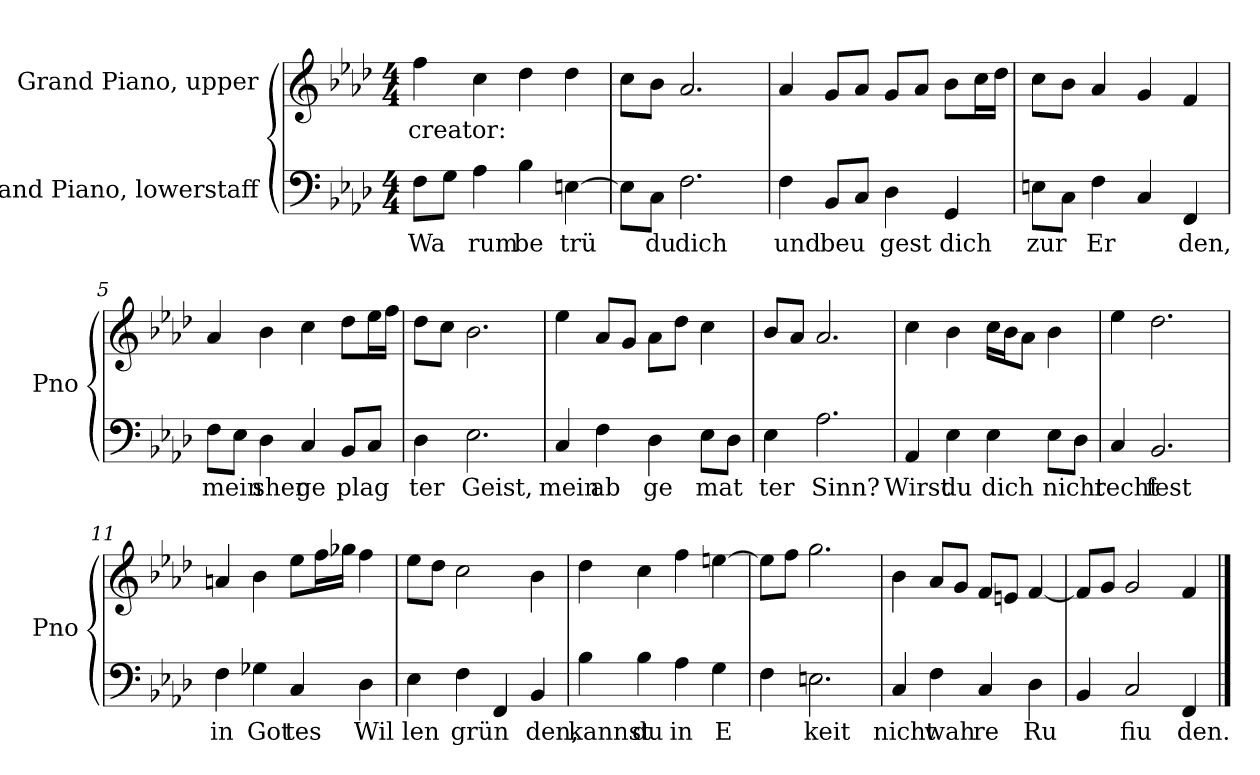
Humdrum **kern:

**kern	**text	**kern	**text
*part2	*part2	*part1	*part1
*staff2	*staff2	*staff1	*staff1
*I"Grand Piano, lowerstaff	*	*I"Grand Piano, upper	*
*I'Pno	*	*I'Pno	*
*clefF4	*	*clefG2	*
*k[b-e-a-d-]	*	*k[b-e-a-d-]	*
*M4/4	*	*M4/4	*
*MM60	*	*MM60	*
=1	=1	=1	=1
!	!LO:LY:b	!	!LO:LY:b
8F\L	Wa	4ff\	creator:
8G\J	.	.	.
!	!LO:LY:b	!	!
4A-\	rum	4cc\	.
!	!LO:LY:b	!	!
4B-\	be	4dd-\	.
!	!LO:LY:b	!	!
[4En\	trü	4dd-\	.
=2	=2	=2	=2
8E\L]	.	8cc\L	.
!	!LO:LY:b	!	!
8C\J	du	8b-\J	.
!	!LO:LY:b	!	!
2.F\	dich	2.a-/	.
=3	=3	=3	=3
!	!LO:LY:b	!	!
4F\	und	4a-/	.
!	!LO:LY:b	!	!
8BB-/L	beu	8g/L	.
8C/J	.	8a-/J	.
!	!LO:LY:b	!	!
4D-\	gest	8g/L	.
.	.	8a-/J	.
!	!LO:LY:b	!	!
4GG/	dich	8b-\L	.
.	.	16cc\L	.
.	.	16dd-\JJ	.
=4	=4	=4	=4
!	!LO:LY:b	!	!
8En\L	zur	8cc\L	.
8C\J	.	8b-\J	.
!	!LO:LY:b	!	!
4F\	Er	4a-/	.
4C/	.	4g/	.
!	!LO:LY:b	!	!
4FF/	den,	4f/	.
!!LO:LB:g=z
=5	=5	=5	=5
!	!LO:LY:b	!	!
8F\L	mein	4a-/	.
8E-\J	.	.	.
!	!LO:LY:b	!	!
4D-\	sher	4b-\	.
!	!LO:LY:b	!	!
4C/	ge	4cc\	.
!	!LO:LY:b	!	!
8BB-/L	plag	8dd-\L	.
8C/J	.	16ee-\L	.
.	.	16ff\JJ	.
=6	=6	=6	=6
!	!LO:LY:b	!	!
4D-\	ter	8dd-\L	.
.	.	8cc\J	.
!	!LO:LY:b	!	!
2.E-\	Geist,	2.b-\	.
=7	=7	=7	=7
!	!LO:LY:b	!	!
4C/	mein	4ee-\	.
!	!LO:LY:b	!	!
4F\	ab	8a-/L	.
.	.	8g/J	.
!	!LO:LY:b	!	!
4D-\	ge	8a-\L	.
.	.	8dd-\J	.
!	!LO:LY:b	!	!
8E-\L	mat	4cc\	.
8D-\J	.	.	.
=8	=8	=8	=8
!	!LO:LY:b	!	!
4E-\	ter	8b-/L	.
.	.	8a-/J	.
!	!LO:LY:b	!	!
2.A-\	Sinn?	2.a-/	.
=9	=9	=9	=9
!	!LO:LY:b	!	!
4AA-/	Wirst	4cc\	.
!	!LO:LY:b	!	!
4E-\	du	4b-\	.
!	!LO:LY:b	!	!
4E-\	dich	16cc\LL	.
.	.	16b-\J	.
.	.	8a-\J	.
!	!LO:LY:b	!	!
8E-\L	nicht	4b-\	.
8D-\J	.	.	.
=10	=10	=10	=10
!	!LO:LY:b	!	!
4C/	recht	4ee-\	.
!	!LO:LY:b	!	!
2.BB-/	fest	2.dd-\	.
!!LO:LB:g=z
=11	=11	=11	=11
!	!LO:LY:b	!	!
4F\	in	4an/	.
!	!LO:LY:b	!	!
4G-X\	Got	4b-\	.
!	!LO:LY:b	!	!
4C/	tes	8ee-\L	.
.	.	16ff\L	.
.	.	16gg-X\JJ	.
!	!LO:LY:b	!	!
4D-\	Wil	4ff\	.
=12	=12	=12	=12
!	!LO:LY:b	!	!
4E-\	len	8ee-\L	.
.	.	8dd-\J	.
!	!LO:LY:b	!	!
4F\	grün	2cc\	.
4FF/	.	.	.
!	!LO:LY:b	!	!
4BB-/	den,	4b-\	.
=13	=13	=13	=13
!	!LO:LY:b	!	!
4B-\	kannst	4dd-\	.
!	!LO:LY:b	!	!
4B-\	du	4cc\	.
!	!LO:LY:b	!	!
4A-\	in	4ff\	.
!	!LO:LY:b	!	!
4G\	E	[4een\	.
=14	=14	=14	=14
4F\	.	8ee\L]	.
.	.	8ff\J	.
!	!LO:LY:b	!	!
2.En\	keit	2.gg\	.
=15	=15	=15	=15
!	!LO:LY:b	!	!
4C/	nicht	4b-\	.
!	!LO:LY:b	!	!
4F\	wah	8a-/L	.
.	.	8g/J	.
!	!LO:LY:b	!	!
4C/	re	8f/L	.
.	.	8en/J	.
!	!LO:LY:b	!	!
4D-\	Ru	[4f/	.
=16	=16	=16	=16
4BB-/	.	8f/L]	.
.	.	8g/J	.
!	!LO:LY:b	!	!
2C/	fiu	2g/	.
!	!LO:LY:b	!	!
4FF/	den.	4f/	.
==	==	==	==
*-	*-	*-	*-
